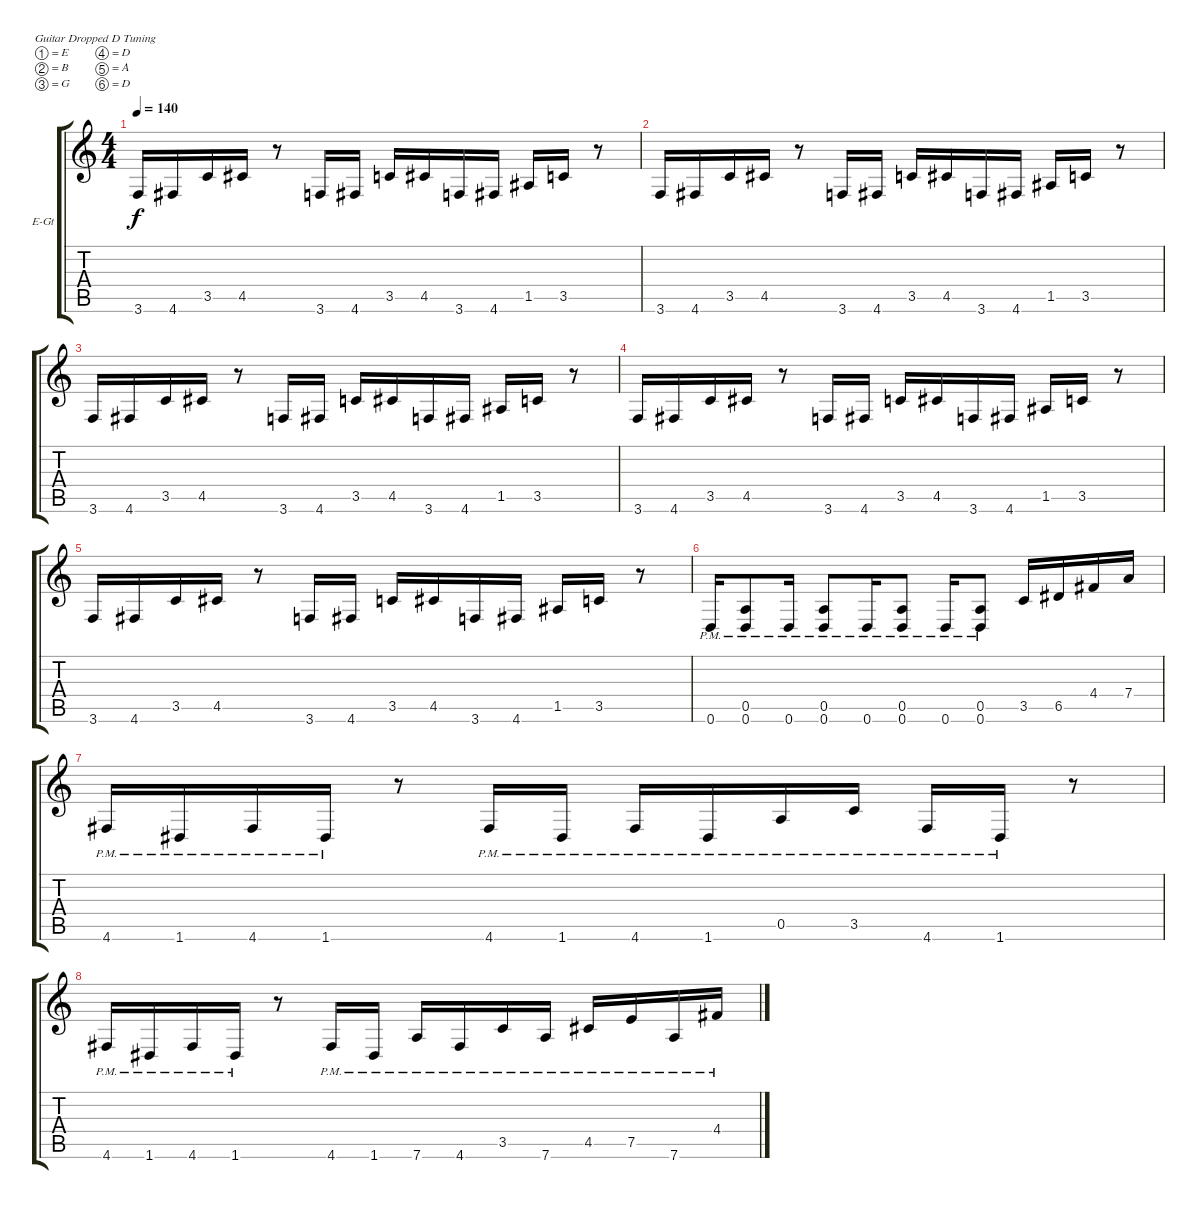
\bracketExtendMode groupsimilarinstruments
\firstSystemTrackNameOrientation horizontal
\otherSystemsTrackNameOrientation horizontal
\track ("Dusty" "E-Gt") {instrument overdrivenguitar}
\staff {score tabs}
\tuning (E4 B3 G3 D3 A2 D2)
\ts (4 4)
\tempo 140
\clef g2
\ks c
3.6.16{dy f} 4.6.16 3.5.16 4.5.16 r.8 3.6.16 4.6.16 3.5.16 4.5.16 3.6.16 4.6.16 1.5.16 3.5.16 r.8 |
3.6.16 4.6.16 3.5.16 4.5.16 r.8 3.6.16 4.6.16 3.5.16 4.5.16 3.6.16 4.6.16 1.5.16 3.5.16 r.8 |
3.6.16 4.6.16 3.5.16 4.5.16 r.8 3.6.16 4.6.16 3.5.16 4.5.16 3.6.16 4.6.16 1.5.16 3.5.16 r.8 |
3.6.16 4.6.16 3.5.16 4.5.16 r.8 3.6.16 4.6.16 3.5.16 4.5.16 3.6.16 4.6.16 1.5.16 3.5.16 r.8 |
3.6.16 4.6.16 3.5.16 4.5.16 r.8 3.6.16 4.6.16 3.5.16 4.5.16 3.6.16 4.6.16 1.5.16 3.5.16 r.8 |
0.6{pm}.16 (0.5{pm} 0.6{pm}).8 0.6{pm}.16 (0.5{pm} 0.6{pm}).8 0.6{pm}.16 (0.5{pm} 0.6{pm}).8 0.6{pm}.16 (0.5{pm} 0.6{pm}).8 3.5.16 6.5.16 4.4.16 7.4.16 |
4.6{pm}.16 1.6{pm}.16 4.6{pm}.16 1.6{pm}.16 r.8 4.6{pm}.16 1.6{pm}.16 4.6{pm}.16 1.6{pm}.16 0.5{pm}.16 3.5{pm}.16 4.6{pm}.16 1.6{pm}.16 r.8 |
4.6{pm}.16 1.6{pm}.16 4.6{pm}.16 1.6{pm}.16 r.8 4.6{pm}.16 1.6{pm}.16 7.6{pm}.16 4.6{pm}.16 3.5{pm}.16 7.6{pm}.16 4.5{pm}.16 7.5{pm}.16 7.6{pm}.16 4.4{pm}.16
